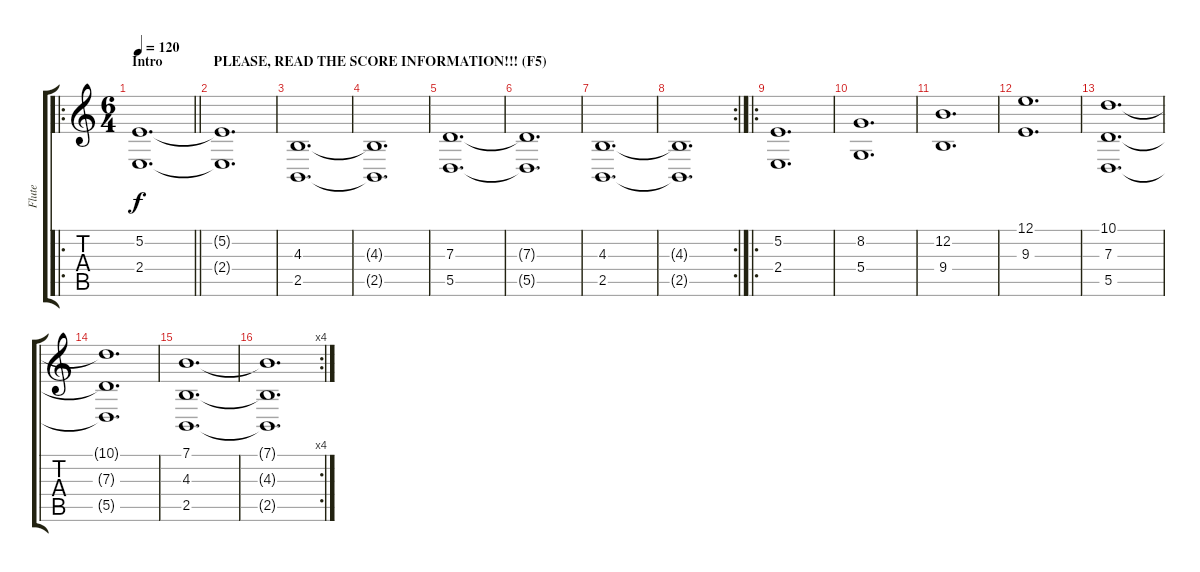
\track ("Flute" "Flute") {instrument flute}
\staff {score tabs}
\tuning (E4 B3 G3 D3 A2 E2) {hide}
\ro
\ts (6 4)
\section ("" "Intro")
\tempo 120
\clef g2
\barLineRight lightlight
\ks c
(5.2 2.4).1{d dy f instrument flute} |
\section ("" "PLEASE, READ THE SCORE INFORMATION!!! (F5)")
(5.2{t} 2.4{t}).1{d} |
(4.3 2.5).1{d} |
(4.3{t} 2.5{t}).1{d} |
(7.3 5.5).1{d} |
(7.3{t} 5.5{t}).1{d} |
(4.3 2.5).1{d} |
\rc 2
(4.3{t} 2.5{t}).1{d} |
\ro
(5.2 2.4).1{d} |
(8.2 5.4).1{d} |
(12.2 9.4).1{d} |
(12.1 9.3).1{d} |
(10.1 7.3 5.5).1{d} |
(10.1{t} 7.3{t} 5.5{t}).1{d} |
(7.1 4.3 2.5).1{d} |
\rc 4
(7.1{t} 4.3{t} 2.5{t}).1{d}
